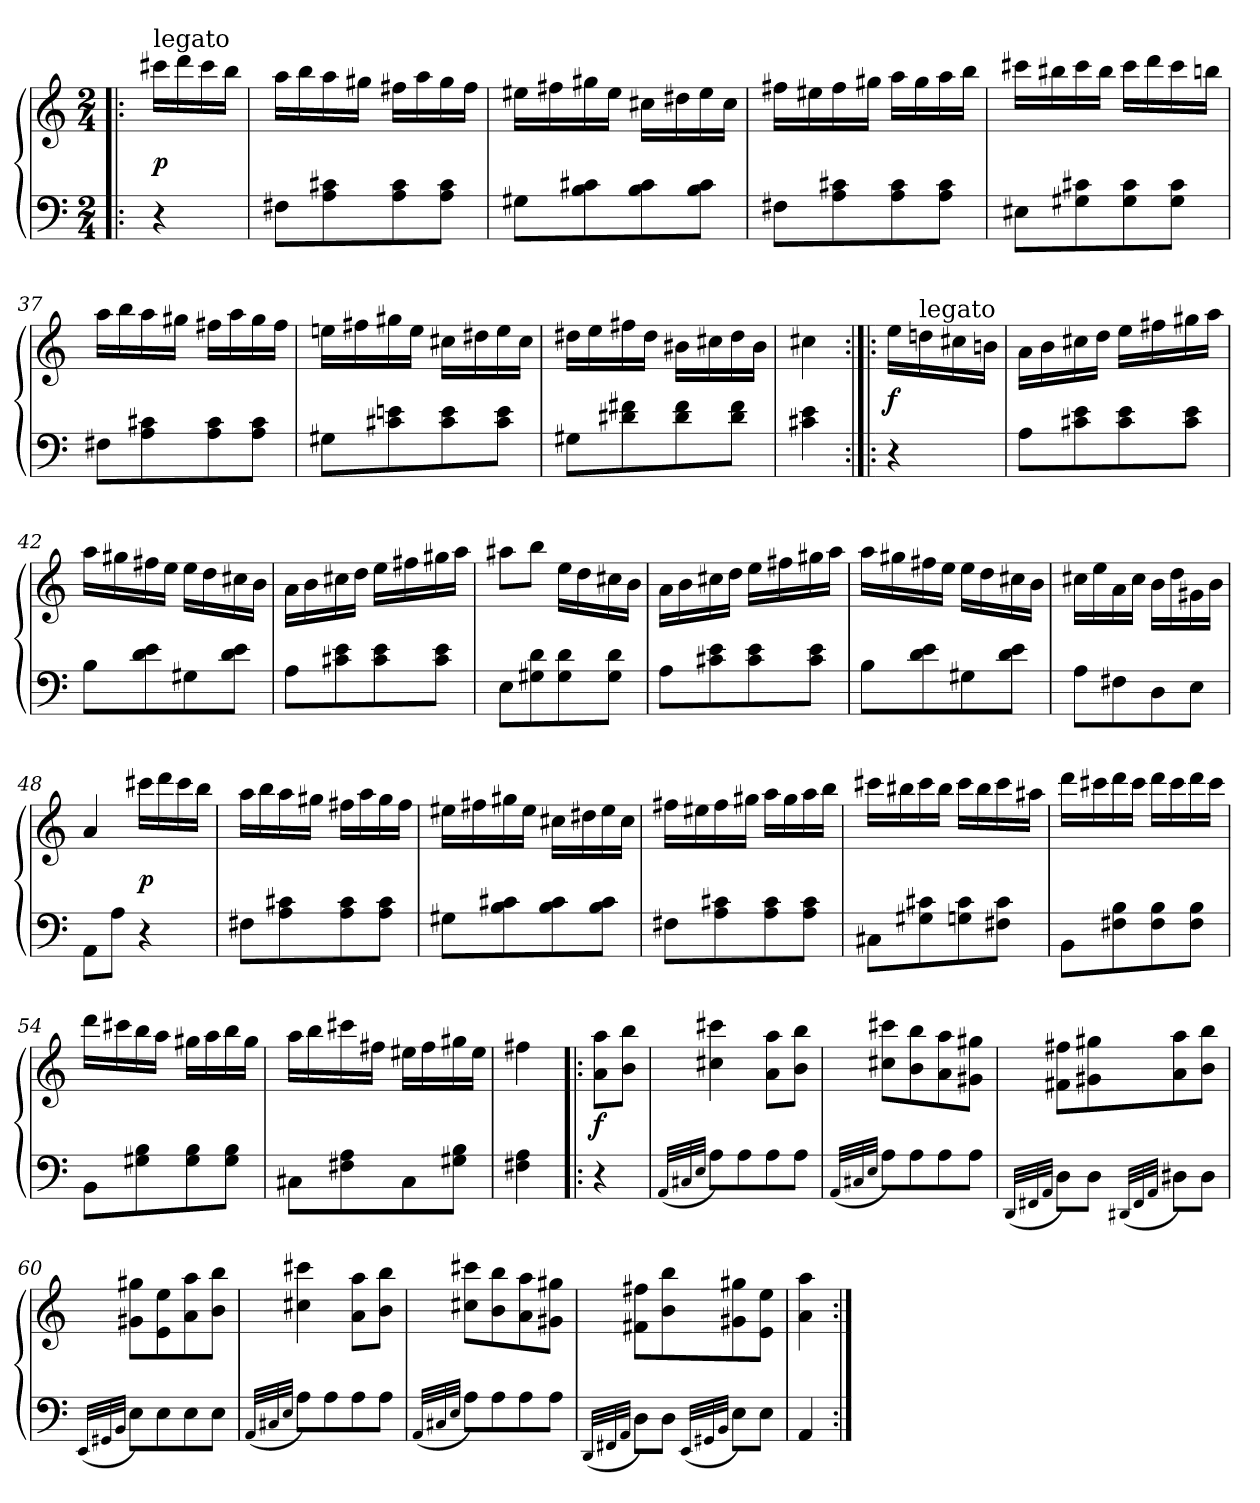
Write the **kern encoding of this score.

**kern	**kern	**dynam
*part1	*part1	*part1
*staff2	*staff1	*staff1/2
*clefF4	*clefG2	*
*k[]	*k[]	*
*M2/4	*M2/4	*
=!|:	=!|:	=!|:
!	!LO:TX:t=legato	!
4r	16ccc#LL	p
.	16ddd	.
.	16ccc#	.
.	16bbJJ	.
=33	=33	=33
8F#L	16aaLL	.
.	16bb	.
8A 8c#	16aa	.
.	16gg#JJ	.
8A 8c#	16ff#LL	.
.	16aa	.
8A 8c#J	16gg#	.
.	16ff#JJ	.
=34	=34	=34
8G#L	16ee#XLL	.
.	16ff#	.
8B 8c#	16gg#	.
.	16ee#JJ	.
8B 8c#	16cc#LL	.
.	16dd#X	.
8B 8c#J	16ee#	.
.	16cc#JJ	.
=35	=35	=35
8F#L	16ff#LL	.
.	16ee#X	.
8A 8c#	16ff#	.
.	16gg#JJ	.
8A 8c#	16aaLL	.
.	16gg#	.
8A 8c#J	16aa	.
.	16bbJJ	.
=36	=36	=36
8E#XL	16ccc#LL	.
.	16bb#X	.
8G# 8c#	16ccc#	.
.	16bb#JJ	.
8G# 8c#	16ccc#LL	.
.	16ddd	.
8G# 8c#J	16ccc#	.
.	16bbnJJ	.
=37	=37	=37
8F#L	16aaLL	.
.	16bb	.
8A 8c#	16aa	.
.	16gg#JJ	.
8A 8c#	16ff#LL	.
.	16aa	.
8A 8c#J	16gg#	.
.	16ff#JJ	.
=38	=38	=38
8G#L	16eenLL	.
.	16ff#	.
8c# 8en	16gg#	.
.	16eeJJ	.
8c# 8e	16cc#LL	.
.	16dd#X	.
8c# 8eJ	16ee	.
.	16cc#JJ	.
=39	=39	=39
8G#L	16dd#XLL	.
.	16ee	.
8d#X 8f#	16ff#	.
.	16dd#JJ	.
8d# 8f#	16b#XLL	.
.	16cc#	.
8d# 8f#J	16dd#	.
.	16b#JJ	.
=40	=40	=40
4c# 4e	4cc#	.
=:|!|:	=:|!|:	=:|!|:
4r	16eeLL	f
!	!LO:TX:t=legato	!
.	16ddn	.
.	16cc#	.
.	16bnJJ	.
=41	=41	=41
8AL	16aLL	.
.	16b	.
8c# 8e	16cc#	.
.	16ddJJ	.
8c# 8e	16eeLL	.
.	16ff#	.
8c# 8eJ	16gg#	.
.	16aaJJ	.
=42	=42	=42
8BL	16aaLL	.
.	16gg#	.
8d 8e	16ff#	.
.	16eeJJ	.
8G#	16eeLL	.
.	16dd	.
8d 8eJ	16cc#	.
.	16bJJ	.
=43	=43	=43
8AL	16aLL	.
.	16b	.
8c# 8e	16cc#	.
.	16ddJJ	.
8c# 8e	16eeLL	.
.	16ff#	.
8c# 8eJ	16gg#	.
.	16aaJJ	.
=44	=44	=44
8EL	8aa#XL	.
8G# 8d	8bbJ	.
8G# 8d	16eeLL	.
.	16dd	.
8G# 8dJ	16cc#	.
.	16bJJ	.
=45	=45	=45
8AL	16aLL	.
.	16b	.
8c# 8e	16cc#	.
.	16ddJJ	.
8c# 8e	16eeLL	.
.	16ff#	.
8c# 8eJ	16gg#	.
.	16aaJJ	.
=46	=46	=46
8BL	16aaLL	.
.	16gg#	.
8d 8e	16ff#	.
.	16eeJJ	.
8G#	16eeLL	.
.	16dd	.
8d 8eJ	16cc#	.
.	16bJJ	.
=47	=47	=47
8AL	16cc#LL	.
.	16ee	.
8F#	16a	.
.	16cc#JJ	.
8D	16bLL	.
.	16dd	.
8EJ	16g#	.
.	16bJJ	.
=48	=48	=48
8AAL	4a	.
8AJ	.	.
4r	16ccc#LL	p
.	16ddd	.
.	16ccc#	.
.	16bbJJ	.
=49	=49	=49
8F#L	16aaLL	.
.	16bb	.
8A 8c#	16aa	.
.	16gg#JJ	.
8A 8c#	16ff#LL	.
.	16aa	.
8A 8c#J	16gg#	.
.	16ff#JJ	.
=50	=50	=50
8G#L	16ee#XLL	.
.	16ff#	.
8B 8c#	16gg#	.
.	16ee#JJ	.
8B 8c#	16cc#LL	.
.	16dd#X	.
8B 8c#J	16ee#	.
.	16cc#JJ	.
=51	=51	=51
8F#L	16ff#LL	.
.	16ee#X	.
8A 8c#	16ff#	.
.	16gg#JJ	.
8A 8c#	16aaLL	.
.	16gg#	.
8A 8c#J	16aa	.
.	16bbJJ	.
=52	=52	=52
8C#L	16ccc#LL	.
.	16bb#X	.
8G# 8c#	16ccc#	.
.	16bb#JJ	.
8Gn 8c#	16ccc#LL	.
.	16bb#	.
8F# 8c#J	16ccc#	.
.	16aa#XJJ	.
=53	=53	=53
8BBL	16dddLL	.
.	16ccc#	.
8F# 8B	16ddd	.
.	16ccc#JJ	.
8F# 8B	16dddLL	.
.	16ccc#	.
8F# 8BJ	16ddd	.
.	16ccc#JJ	.
=54	=54	=54
8BBL	16dddLL	.
.	16ccc#	.
8G#X 8B	16bb	.
.	16aaJJ	.
8G# 8B	16gg#LL	.
.	16aa	.
8G# 8BJ	16bb	.
.	16gg#JJ	.
=55	=55	=55
8C#L	16aaLL	.
.	16bb	.
8F# 8A	16ccc#	.
.	16ff#JJ	.
8C#	16ee#XLL	.
.	16ff#	.
8G# 8BJ	16gg#	.
.	16ee#JJ	.
=56	=56	=56
4F# 4A	4ff#	.
=!|:	=!|:	=!|:
4r	8a 8aaL	f
.	8b 8bbJ	.
=57	=57	=57
(>32qAALLL	.	.
32qC#	.	.
32qEJJJ	.	.
8AL)	4cc# 4ccc#	.
8A	.	.
8A	8a 8aaL	.
8AJ	8b 8bbJ	.
=58	=58	=58
(>32qAALLL	.	.
32qC#	.	.
32qEJJJ	.	.
8AL)	8cc# 8ccc#L	.
8A	8b 8bb	.
8A	8a 8aa	.
8AJ	8g# 8gg#J	.
=59	=59	=59
(>32qDDLLL	.	.
32qFF#	.	.
32qAAJJJ	.	.
8DL)	8f# 8ff#L	.
8DJ	8g# 8gg#	.
(>32qDD#XLLL	.	.
32qFF#	.	.
32qAAJJJ	.	.
8D#XL)	8a 8aa	.
8D#J	8b 8bbJ	.
=60	=60	=60
(>32qEELLL	.	.
32qGG#	.	.
32qBBJJJ	.	.
8EL)	8g# 8gg#L	.
8E	8e 8ee	.
8E	8a 8aa	.
8EJ	8b 8bbJ	.
=61	=61	=61
(>32qAALLL	.	.
32qC#	.	.
32qEJJJ	.	.
8AL)	4cc# 4ccc#	.
8A	.	.
8A	8a 8aaL	.
8AJ	8b 8bbJ	.
=62	=62	=62
(>32qAALLL	.	.
32qC#	.	.
32qEJJJ	.	.
8AL)	8cc# 8ccc#L	.
8A	8b 8bb	.
8A	8a 8aa	.
8AJ	8g# 8gg#J	.
=63	=63	=63
(>32qDDLLL	.	.
32qFF#	.	.
32qAAJJJ	.	.
8DL)	8f# 8ff#L	.
8DJ	8b 8bb	.
(>32qEELLL	.	.
32qGG#	.	.
32qBBJJJ	.	.
8EL)	8g# 8gg#	.
8EJ	8e 8eeJ	.
=64	=64	=64
4AA	4a 4aa	.
=:|!	=:|!	=:|!
*-	*-	*-
